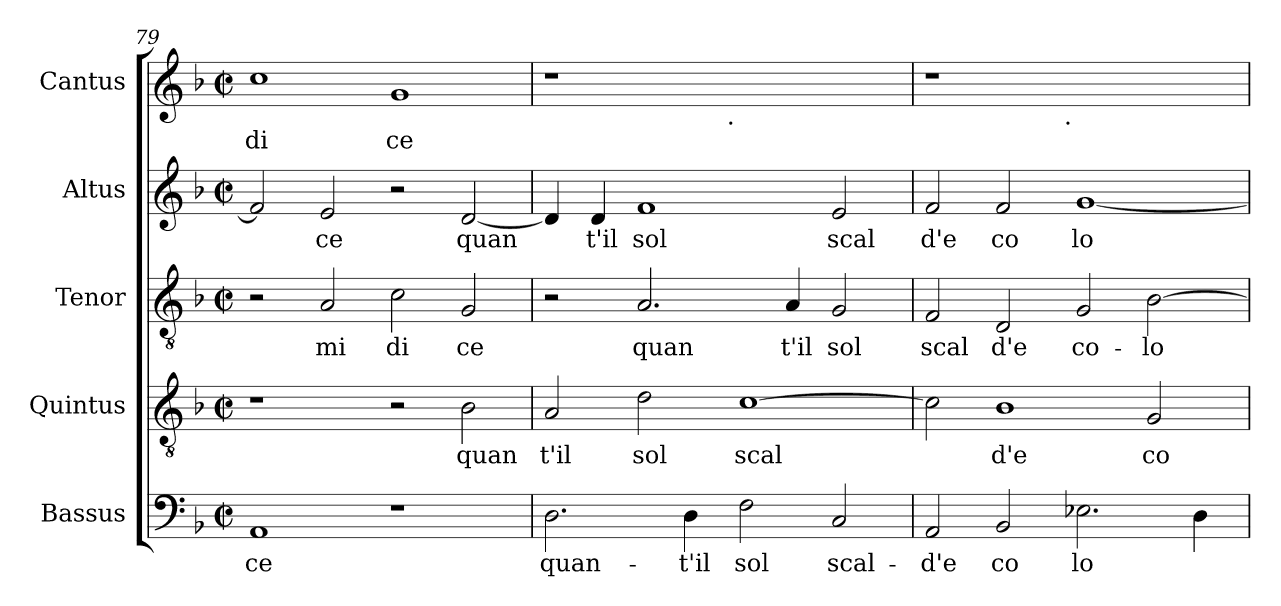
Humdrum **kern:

**kern	**text	**kern	**text	**kern	**text	**kern	**text	**kern	**text
*part5	*part5	*part4	*part4	*part3	*part3	*part2	*part2	*part1	*part1
*staff5	*staff5	*staff4	*staff4	*staff3	*staff3	*staff2	*staff2	*staff1	*staff1
*I"Bassus	*	*I"Quintus	*	*I"Tenor	*	*I"Altus	*	*I"Cantus	*
*clefF4	*	*clefGv2	*	*clefGv2	*	*clefG2	*	*clefG2	*
*k[b-]	*	*k[b-]	*	*k[b-]	*	*k[b-]	*	*k[b-]	*
*F:	*	*F:	*	*F:	*	*F:	*	*F:	*
*M2/2	*	*M2/2	*	*M2/2	*	*M2/2	*	*M2/2	*
*met(c|)	*	*met(c|)	*	*met(c|)	*	*met(c|)	*	*met(c|)	*
=79	=79	=79	=79	=79	=79	=79	=79	=79	=79
!	!LO:LY:b:cj	!	!	!	!	!	!LO:LY:b	!	!LO:LY:b:cj
1AA	-ce	1r	.	2r	.	2f/]	.	1cc	di
!	!	!	!	!	!LO:LY:b:cj	!	!LO:LY:b	!	!
.	.	.	.	2A/	mi	2e/	ce	.	.
!	!	!	!	!	!LO:LY:b:cj	!	!	!	!LO:LY:b:cj
1r	.	2r	.	2c\	di	2r	.	1g	ce
!	!	!	!LO:LY:b	!	!LO:LY:b:cj	!	!LO:LY:b	!	!
.	.	2B-\	quan	2G/	ce	[<2d/	quan	.	.
=80	=80	=80	=80	=80	=80	=80	=80	=80	=80
!	!LO:LY:b:cj	!	!LO:LY:b	!	!	!	!LO:LY:b	!	!
*	*	*	*	*	*	*	*	*^	*
2.D\	quan-	2A/	t'il	2r	.	4d/]	.	1r	2ryy	.
!	!	!	!	!	!	!	!LO:LY:b	!	!	!
.	.	.	.	.	.	4d/	t'il	.	.	.
!	!	!	!LO:LY:b	!	!LO:LY:b:cj	!	!LO:LY:b	!	!	!
.	.	2d\	sol	2.A/	quan	1f	sol	.	4...ryy	.
!	!LO:LY:b:cj	!	!	!	!	!	!	!	!	!
4D\	-t'il	.	.	.	.	.	.	.	.	.
!	!	!	!	!	!	!	!	!	!LO:TX:b:t=.	!
.	.	.	.	.	.	.	.	.	1ryy	.
!	!LO:LY:b:cj	!	!LO:LY:b	!	!	!	!	!	!	!
2F\	sol	[<1c	scal	.	.	.	.	1ryy	.	.
!	!	!	!	!	!LO:LY:b:cj	!	!	!	!	!
.	.	.	.	4A/	t'il	.	.	.	.	.
!	!LO:LY:b:cj	!	!	!	!LO:LY:b:cj	!	!LO:LY:b	!	!	!
2C/	scal-	.	.	2G/	sol	2e/	scal	.	.	.
.	.	.	.	.	.	.	.	.	32ryy	.
!!LO:LB:g=z	!!
=81	=81	=81	=81	=81	=81	=81	=81	=81	=81	=81
!	!LO:LY:b:cj	!	!LO:LY:b	!	!LO:LY:b:cj	!	!LO:LY:b	!	!	!
2AA/	-d'e	2c\]	.	2F/	scal	2f/	d'e	1r	2ryy	.
!	!LO:LY:b:cj	!	!LO:LY:b	!	!LO:LY:b:cj	!	!LO:LY:b	!	!	!
2BB-/	co	1B-	d'e	2D/	d'e	2f/	co	.	4...ryy	.
!	!	!	!	!	!	!	!	!	!LO:TX:b:t=.	!
.	.	.	.	.	.	.	.	.	1ryy	.
!	!LO:LY:b:cj	!	!	!	!LO:LY:b:cj	!	!LO:LY:b	!	!	!
2.E-\	lo	.	.	2G/	co-	[<1g	lo	1ryy	.	.
!	!	!	!LO:LY:b	!	!LO:LY:b:cj	!	!	!	!	!
.	.	2G/	co-	[>2B-\	-lo-	.	.	.	.	.
!	!LO:LY:b:cj	!	!	!	!	!	!	!	!	!
4D\	.	.	.	.	.	.	.	.	.	.
.	.	.	.	.	.	.	.	.	32ryy	.
*	*	*	*	*	*	*	*	*v	*v	*
=	=	=	=	=	=	=	=	=	=
*-	*-	*-	*-	*-	*-	*-	*-	*-	*-
